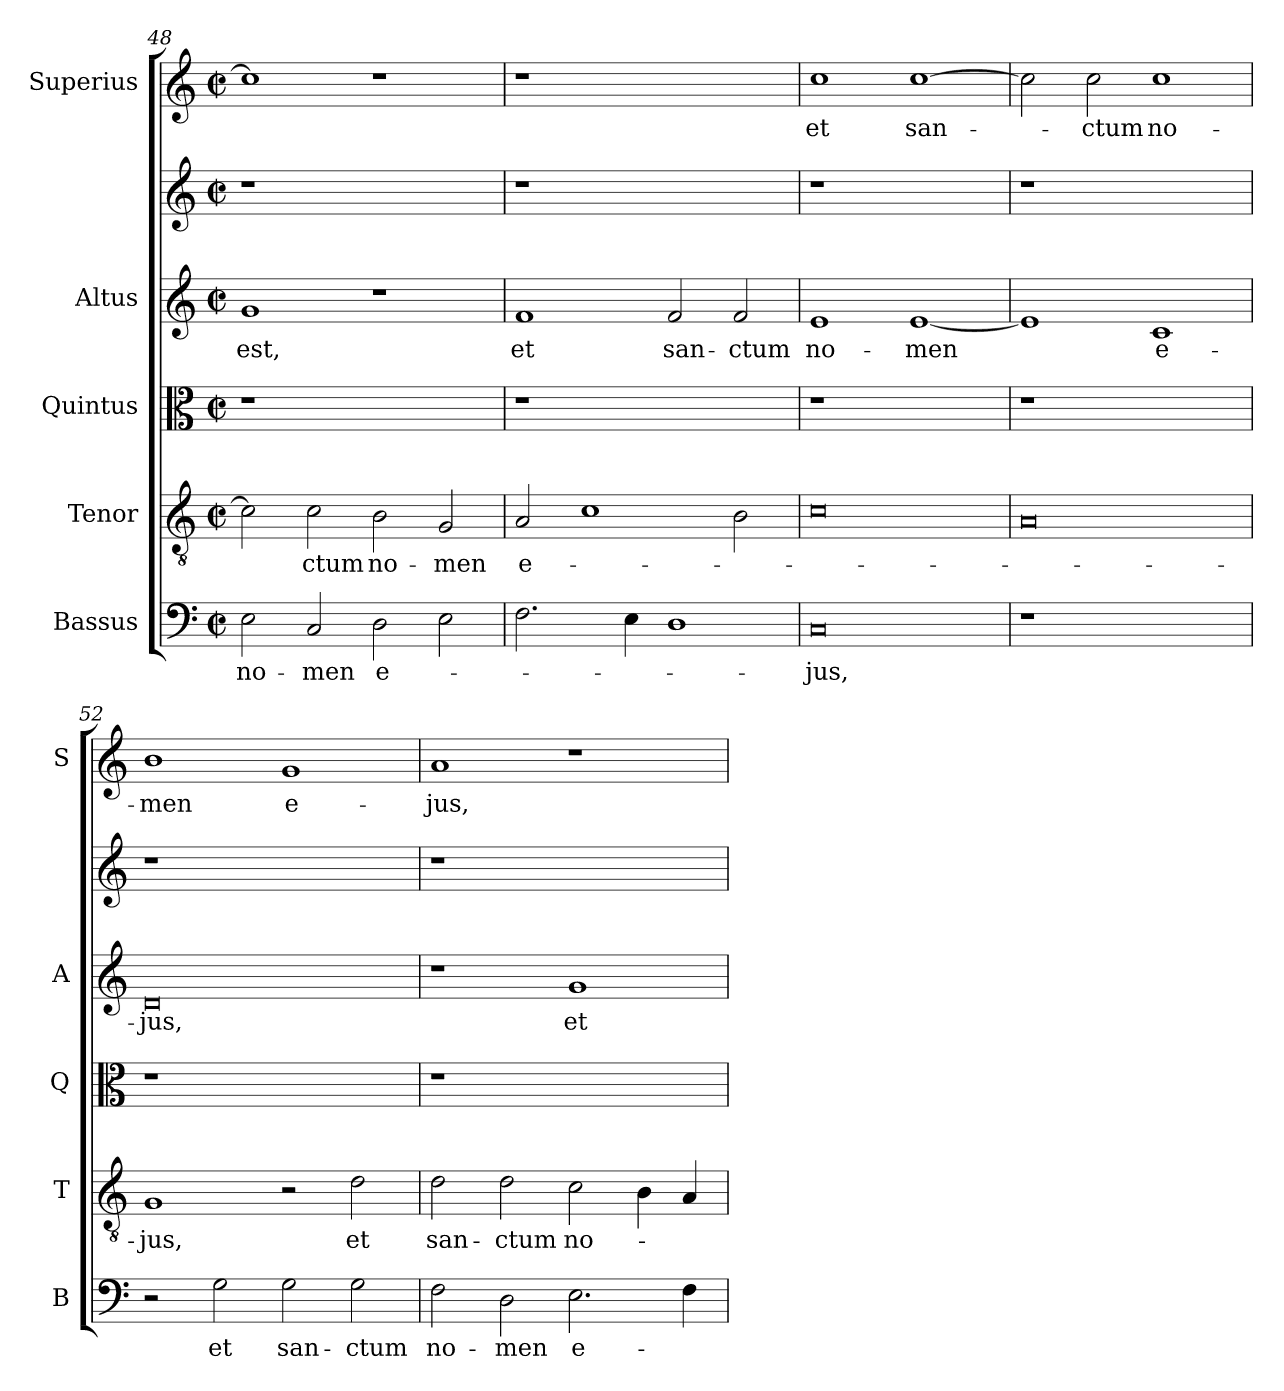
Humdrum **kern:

**kern	**text	**kern	**text	**kern	**kern	**text	**kern	**kern	**text
*part6	*part6	*part5	*part5	*part4	*part3	*part3	*part2	*part1	*part1
*staff6	*staff6	*staff5	*staff5	*staff4	*staff3	*staff3	*staff2	*staff1	*staff1
*I"Bassus	*	*I"Tenor	*	*I"Quintus	*I"Altus	*	*	*I"Superius	*
*I'B	*	*I'T	*	*I'Q	*I'A	*	*	*I'S	*
*clefF4	*	*clefGv2	*	*clefC3	*clefG2	*	*clefG2	*clefG2	*
*k[]	*	*k[]	*	*k[]	*k[]	*	*k[]	*k[]	*
*C:	*	*C:	*	*C:	*C:	*	*C:	*C:	*
*M2/2	*	*M2/2	*	*M2/2	*M2/2	*	*M2/2	*M2/2	*
*met(c|)	*	*met(c|)	*	*met(c|)	*met(c|)	*	*met(c|)	*met(c|)	*
=48	=48	=48	=48	=48	=48	=48	=48	=48	=48
!	!LO:LY:b	!	!	!	!	!LO:LY:b	!	!	!
2E\	no-	2c\]	.	1r	1g	est,	1r	1cc]	.
!	!LO:LY:b	!	!LO:LY:b	!	!	!	!	!	!
2C/	-men	2c\	-ctum	.	.	.	.	.	.
!	!LO:LY:b	!	!LO:LY:b	!	!	!	!	!	!
2D\	e-	2B\	no-	1ryy	1r	.	1ryy	1r	.
!	!	!	!LO:LY:b	!	!	!	!	!	!
2E\	.	2G/	-men	.	.	.	.	.	.
=49	=49	=49	=49	=49	=49	=49	=49	=49	=49
!	!	!	!LO:LY:b	!	!	!LO:LY:b	!	!	!
2.F\	.	2A/	e-	1r	1f	et	1r	1r	.
.	.	1c	.	.	.	.	.	.	.
4E\	.	.	.	.	.	.	.	.	.
!	!	!	!	!	!	!LO:LY:b	!	!	!
1D	.	.	.	1ryy	2f/	san-	1ryy	1ryy	.
!	!	!	!	!	!	!LO:LY:b	!	!	!
.	.	2B\	.	.	2f/	-ctum	.	.	.
=50	=50	=50	=50	=50	=50	=50	=50	=50	=50
!	!LO:LY:b	!	!	!	!	!LO:LY:b	!	!	!LO:LY:b
0C	-jus,	0c	.	1r	1e	no-	1r	1cc	et
!	!	!	!	!	!	!LO:LY:b	!	!	!LO:LY:b
.	.	.	.	1ryy	[1e	-men	1ryy	[1cc	san-
!!LO:PB:g=z
=51	=51	=51	=51	=51	=51	=51	=51	=51	=51
1r	.	0A	.	1r	1e]	.	1r	2cc\]	.
!	!	!	!	!	!	!	!	!	!LO:LY:b
.	.	.	.	.	.	.	.	2cc\	-ctum
!	!	!	!	!	!	!LO:LY:b	!	!	!LO:LY:b
1ryy	.	.	.	1ryy	1c	e-	1ryy	1cc	no-
=52	=52	=52	=52	=52	=52	=52	=52	=52	=52
!	!	!	!LO:LY:b	!	!	!LO:LY:b	!	!	!LO:LY:b
2r	.	1G	-jus,	1r	0d	-jus,	1r	1b	-men
!	!LO:LY:b	!	!	!	!	!	!	!	!
2G\	et	.	.	.	.	.	.	.	.
!	!LO:LY:b	!	!	!	!	!	!	!	!LO:LY:b
2G\	san-	2r	.	1ryy	.	.	1ryy	1g	e-
!	!LO:LY:b	!	!LO:LY:b	!	!	!	!	!	!
2G\	-ctum	2d\	et	.	.	.	.	.	.
=53	=53	=53	=53	=53	=53	=53	=53	=53	=53
!	!LO:LY:b	!	!LO:LY:b	!	!	!	!	!	!LO:LY:b
2F\	no-	2d\	san-	1r	1r	.	1r	1a	-jus,
!	!LO:LY:b	!	!LO:LY:b	!	!	!	!	!	!
2D\	-men	2d\	-ctum	.	.	.	.	.	.
!	!LO:LY:b	!	!LO:LY:b	!	!	!LO:LY:b	!	!	!
2.E\	e-	2c\	no-	1ryy	1g	et	1ryy	1r	.
.	.	4B\	.	.	.	.	.	.	.
4F\	.	4A/	.	.	.	.	.	.	.
=	=	=	=	=	=	=	=	=	=
*-	*-	*-	*-	*-	*-	*-	*-	*-	*-
